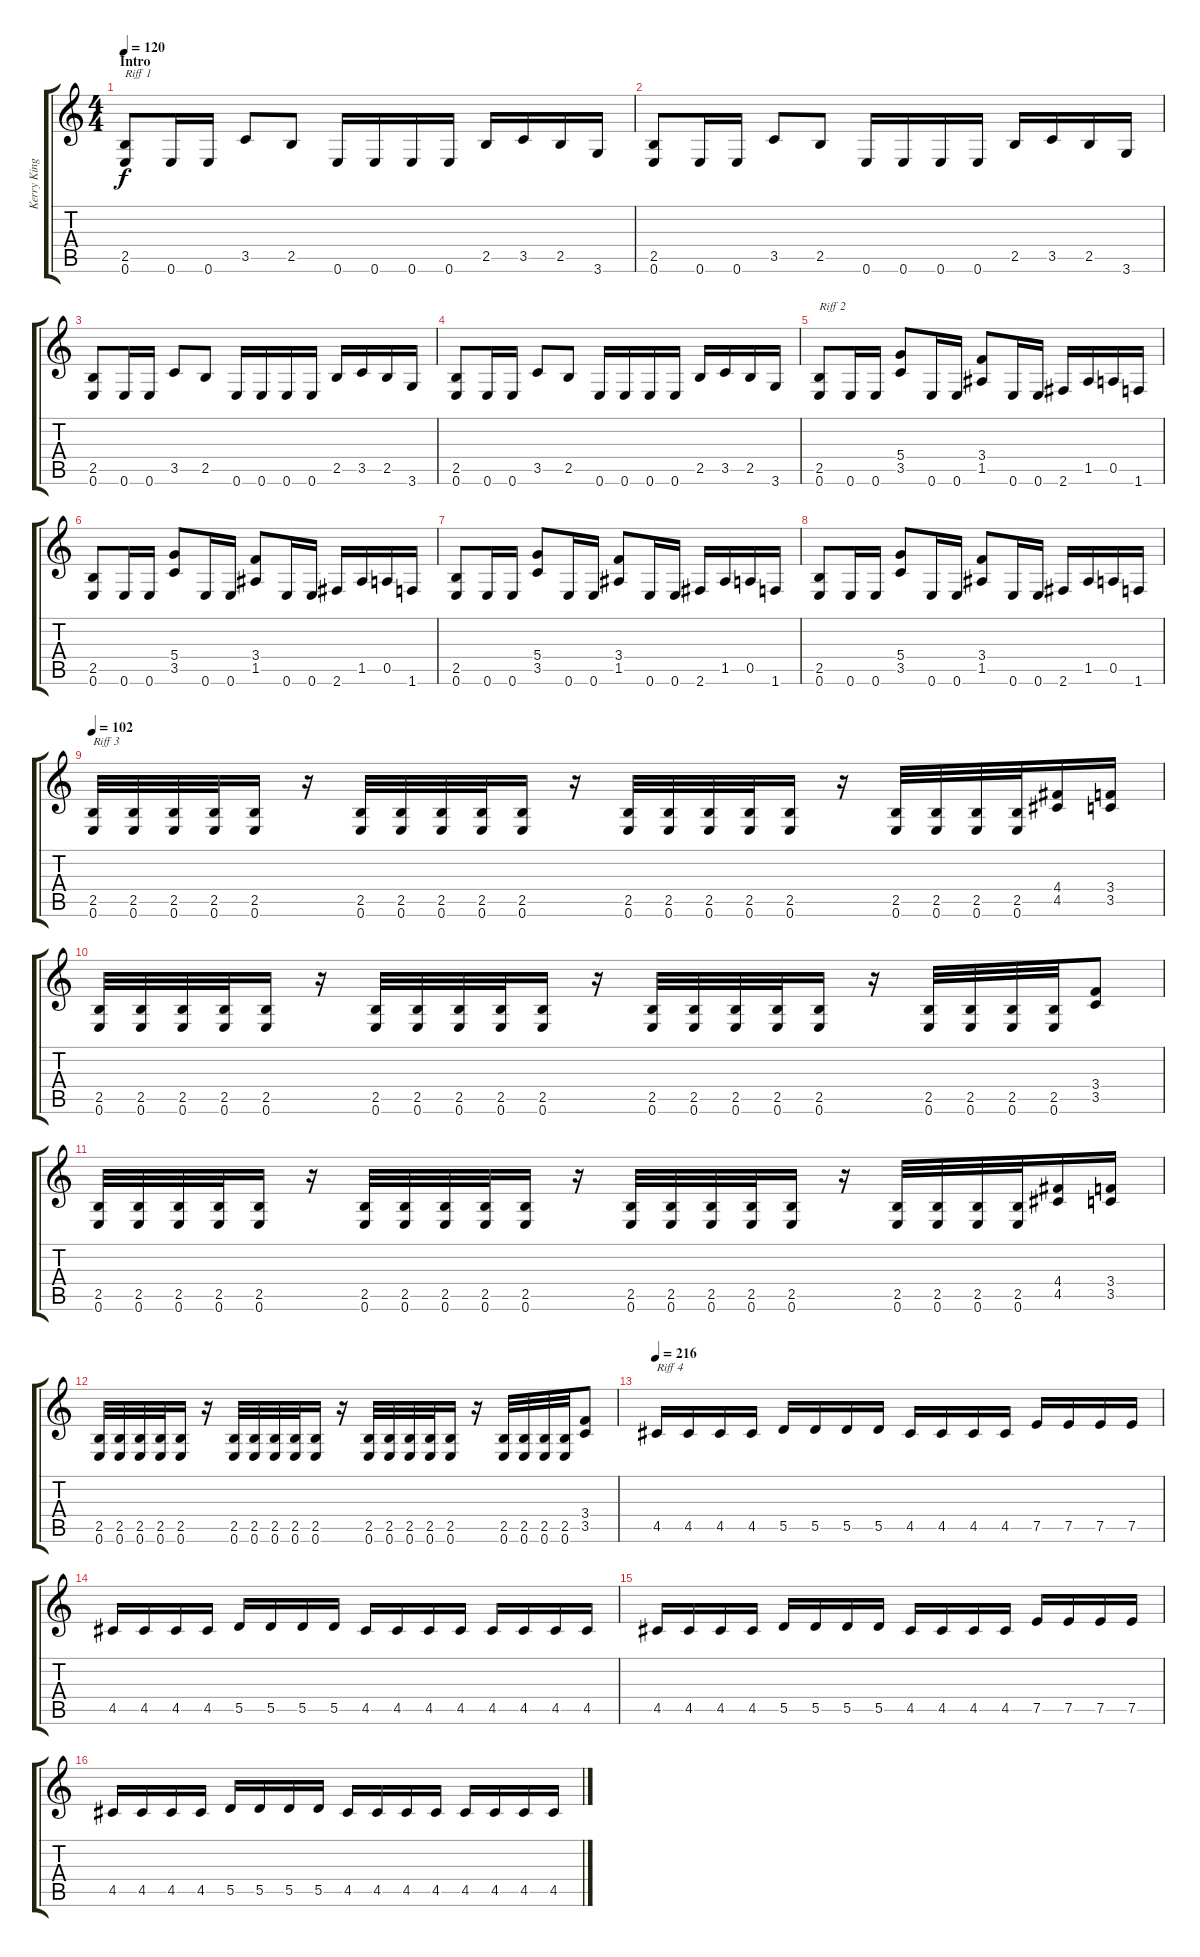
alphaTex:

\track ("Kerry King" "Kerry King") {instrument overdrivenguitar}
\staff {score tabs}
\tuning (E4 B3 G3 D3 A2 E2) {hide}
\ts (4 4)
\section ("" "Intro")
\tempo 120
\tempo 132
\tempo 120
\clef g2
\ks c
(2.5 0.6).8{txt "Riff 1" dy f instrument overdrivenguitar} 0.6.16 0.6.16 3.5.8 2.5.8 0.6.16 0.6.16 0.6.16 0.6.16 2.5.16 3.5.16 2.5.16 3.6.16 |
(2.5 0.6).8 0.6.16 0.6.16 3.5.8 2.5.8 0.6.16 0.6.16 0.6.16 0.6.16 2.5.16 3.5.16 2.5.16 3.6.16 |
(2.5 0.6).8 0.6.16 0.6.16 3.5.8 2.5.8 0.6.16 0.6.16 0.6.16 0.6.16 2.5.16 3.5.16 2.5.16 3.6.16 |
(2.5 0.6).8 0.6.16 0.6.16 3.5.8 2.5.8 0.6.16 0.6.16 0.6.16 0.6.16 2.5.16 3.5.16 2.5.16 3.6.16 |
(2.5 0.6).8{txt "Riff 2"} 0.6.16 0.6.16 (5.4 3.5).8 0.6.16 0.6.16 (3.4 1.5).8 0.6.16 0.6.16 2.6.16 1.5.16 0.5.16 1.6.16 |
(2.5 0.6).8 0.6.16 0.6.16 (5.4 3.5).8 0.6.16 0.6.16 (3.4 1.5).8 0.6.16 0.6.16 2.6.16 1.5.16 0.5.16 1.6.16 |
(2.5 0.6).8 0.6.16 0.6.16 (5.4 3.5).8 0.6.16 0.6.16 (3.4 1.5).8 0.6.16 0.6.16 2.6.16 1.5.16 0.5.16 1.6.16 |
(2.5 0.6).8 0.6.16 0.6.16 (5.4 3.5).8 0.6.16 0.6.16 (3.4 1.5).8 0.6.16 0.6.16 2.6.16 1.5.16 0.5.16 1.6.16 |
\tempo 102
(2.5 0.6).32{txt "Riff 3"} (2.5 0.6).32 (2.5 0.6).32 (2.5 0.6).32 (2.5 0.6).16 r.16 (2.5 0.6).32 (2.5 0.6).32 (2.5 0.6).32 (2.5 0.6).32 (2.5 0.6).16 r.16 (2.5 0.6).32 (2.5 0.6).32 (2.5 0.6).32 (2.5 0.6).32 (2.5 0.6).16 r.16 (2.5 0.6).32 (2.5 0.6).32 (2.5 0.6).32 (2.5 0.6).32 (4.4 4.5).16 (3.4 3.5).16 |
(2.5 0.6).32 (2.5 0.6).32 (2.5 0.6).32 (2.5 0.6).32 (2.5 0.6).16 r.16 (2.5 0.6).32 (2.5 0.6).32 (2.5 0.6).32 (2.5 0.6).32 (2.5 0.6).16 r.16 (2.5 0.6).32 (2.5 0.6).32 (2.5 0.6).32 (2.5 0.6).32 (2.5 0.6).16 r.16 (2.5 0.6).32 (2.5 0.6).32 (2.5 0.6).32 (2.5 0.6).32 (3.4 3.5).8 |
(2.5 0.6).32 (2.5 0.6).32 (2.5 0.6).32 (2.5 0.6).32 (2.5 0.6).16 r.16 (2.5 0.6).32 (2.5 0.6).32 (2.5 0.6).32 (2.5 0.6).32 (2.5 0.6).16 r.16 (2.5 0.6).32 (2.5 0.6).32 (2.5 0.6).32 (2.5 0.6).32 (2.5 0.6).16 r.16 (2.5 0.6).32 (2.5 0.6).32 (2.5 0.6).32 (2.5 0.6).32 (4.4 4.5).16 (3.4 3.5).16 |
(2.5 0.6).32 (2.5 0.6).32 (2.5 0.6).32 (2.5 0.6).32 (2.5 0.6).16 r.16 (2.5 0.6).32 (2.5 0.6).32 (2.5 0.6).32 (2.5 0.6).32 (2.5 0.6).16 r.16 (2.5 0.6).32 (2.5 0.6).32 (2.5 0.6).32 (2.5 0.6).32 (2.5 0.6).16 r.16 (2.5 0.6).32 (2.5 0.6).32 (2.5 0.6).32 (2.5 0.6).32 (3.4 3.5).8 |
\tempo 216
4.5.16{txt "Riff 4"} 4.5.16 4.5.16 4.5.16 5.5.16 5.5.16 5.5.16 5.5.16 4.5.16 4.5.16 4.5.16 4.5.16 7.5.16 7.5.16 7.5.16 7.5.16 |
4.5.16 4.5.16 4.5.16 4.5.16 5.5.16 5.5.16 5.5.16 5.5.16 4.5.16 4.5.16 4.5.16 4.5.16 4.5.16 4.5.16 4.5.16 4.5.16 |
4.5.16 4.5.16 4.5.16 4.5.16 5.5.16 5.5.16 5.5.16 5.5.16 4.5.16 4.5.16 4.5.16 4.5.16 7.5.16 7.5.16 7.5.16 7.5.16 |
4.5.16 4.5.16 4.5.16 4.5.16 5.5.16 5.5.16 5.5.16 5.5.16 4.5.16 4.5.16 4.5.16 4.5.16 4.5.16 4.5.16 4.5.16 4.5.16
